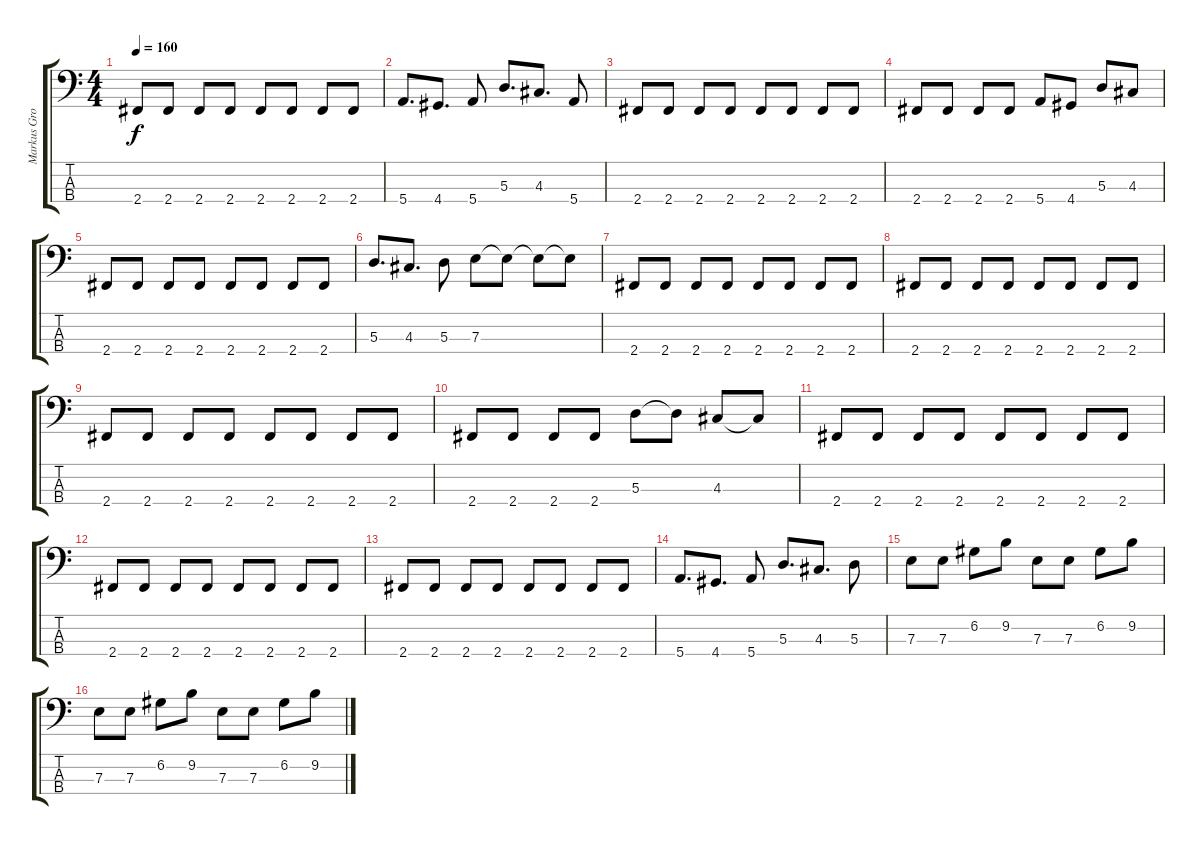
\track ("Markus Grosskopf" "Markus Gro") {instrument electricbassfinger}
\staff {score tabs}
\tuning (G2 D2 A1 E1) {hide}
\ts (4 4)
\tempo 160
\clef f4
\ks c
2.4.8{dy f} 2.4.8 2.4.8 2.4.8 2.4.8 2.4.8 2.4.8 2.4.8 |
5.4.8{d} 4.4.8{d} 5.4.8 5.3.8{d} 4.3.8{d} 5.4.8 |
2.4.8 2.4.8 2.4.8 2.4.8 2.4.8 2.4.8 2.4.8 2.4.8 |
2.4.8 2.4.8 2.4.8 2.4.8 5.4.8 4.4.8 5.3.8 4.3.8 |
2.4.8 2.4.8 2.4.8 2.4.8 2.4.8 2.4.8 2.4.8 2.4.8 |
5.3.8{d} 4.3.8{d} 5.3.8 7.3.8 7.3{t}.8 7.3{t}.8 7.3{t}.8 |
2.4.8 2.4.8 2.4.8 2.4.8 2.4.8 2.4.8 2.4.8 2.4.8 |
2.4.8 2.4.8 2.4.8 2.4.8 2.4.8 2.4.8 2.4.8 2.4.8 |
2.4.8 2.4.8 2.4.8 2.4.8 2.4.8 2.4.8 2.4.8 2.4.8 |
2.4.8 2.4.8 2.4.8 2.4.8 5.3.8 5.3{t}.8 4.3.8 4.3{t}.8 |
2.4.8 2.4.8 2.4.8 2.4.8 2.4.8 2.4.8 2.4.8 2.4.8 |
2.4.8 2.4.8 2.4.8 2.4.8 2.4.8 2.4.8 2.4.8 2.4.8 |
2.4.8 2.4.8 2.4.8 2.4.8 2.4.8 2.4.8 2.4.8 2.4.8 |
5.4.8{d} 4.4.8{d} 5.4.8 5.3.8{d} 4.3.8{d} 5.3.8 |
7.3.8 7.3.8 6.2.8 9.2.8 7.3.8 7.3.8 6.2.8 9.2.8 |
7.3.8 7.3.8 6.2.8 9.2.8 7.3.8 7.3.8 6.2.8 9.2.8
